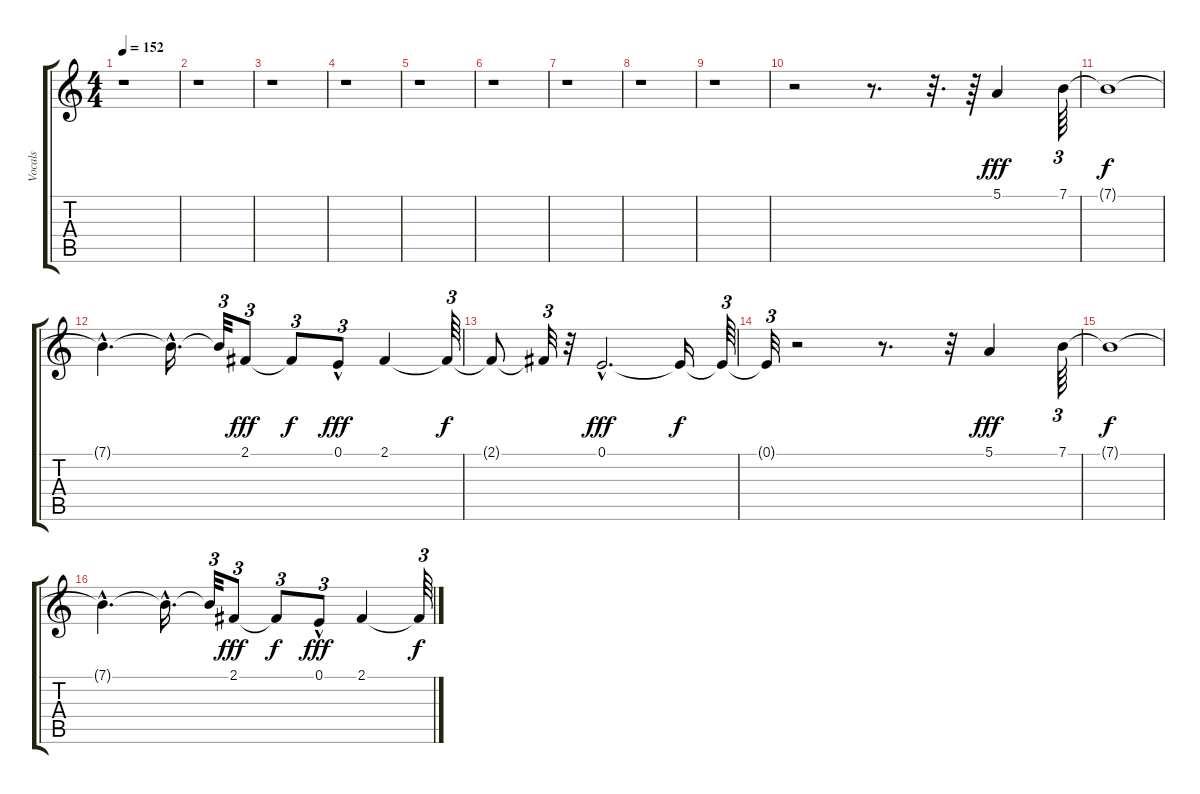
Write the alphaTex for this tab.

\track ("Vocals" "Vocals") {instrument lead2sawtooth}
\staff {score tabs}
\tuning (E4 B3 G3 D3 A2 E2) {hide}
\ts (4 4)
\tempo 152
\clef g2
\ks c
r.1{dy f} |
r.1 |
r.1 |
r.1 |
r.1 |
r.1 |
r.1 |
r.1 |
r.1 |
r.2 r.8{d} r.32{d} r.64 5.1.4{dy fff} 7.1.64{tu (3 2)} |
7.1{t}.1{dy f} |
7.1{hac t}.4{d} 7.1{hac t}.16{d} 7.1{t}.32{tu (3 2)} 2.1.8{tu (3 2) dy fff} 2.1{t}.8{tu (3 2) dy f} 0.1{hac}.8{tu (3 2) dy fff} 2.1.4 2.1{t}.64{tu (3 2) dy f} |
2.1{t}.8 2.1{t}.32{tu (3 2)} r.32 0.1{hac}.2{d dy fff} 0.1{t}.16{dy f} 0.1{t}.64{tu (3 2)} |
0.1{t}.32{tu (3 2)} r.2 r.8{d} r.32 5.1.4{dy fff} 7.1.64{tu (3 2)} |
7.1{t}.1{dy f} |
7.1{hac t}.4{d} 7.1{hac t}.16{d} 7.1{t}.32{tu (3 2)} 2.1.8{tu (3 2) dy fff} 2.1{t}.8{tu (3 2) dy f} 0.1{hac}.8{tu (3 2) dy fff} 2.1.4 2.1{t}.64{tu (3 2) dy f}
